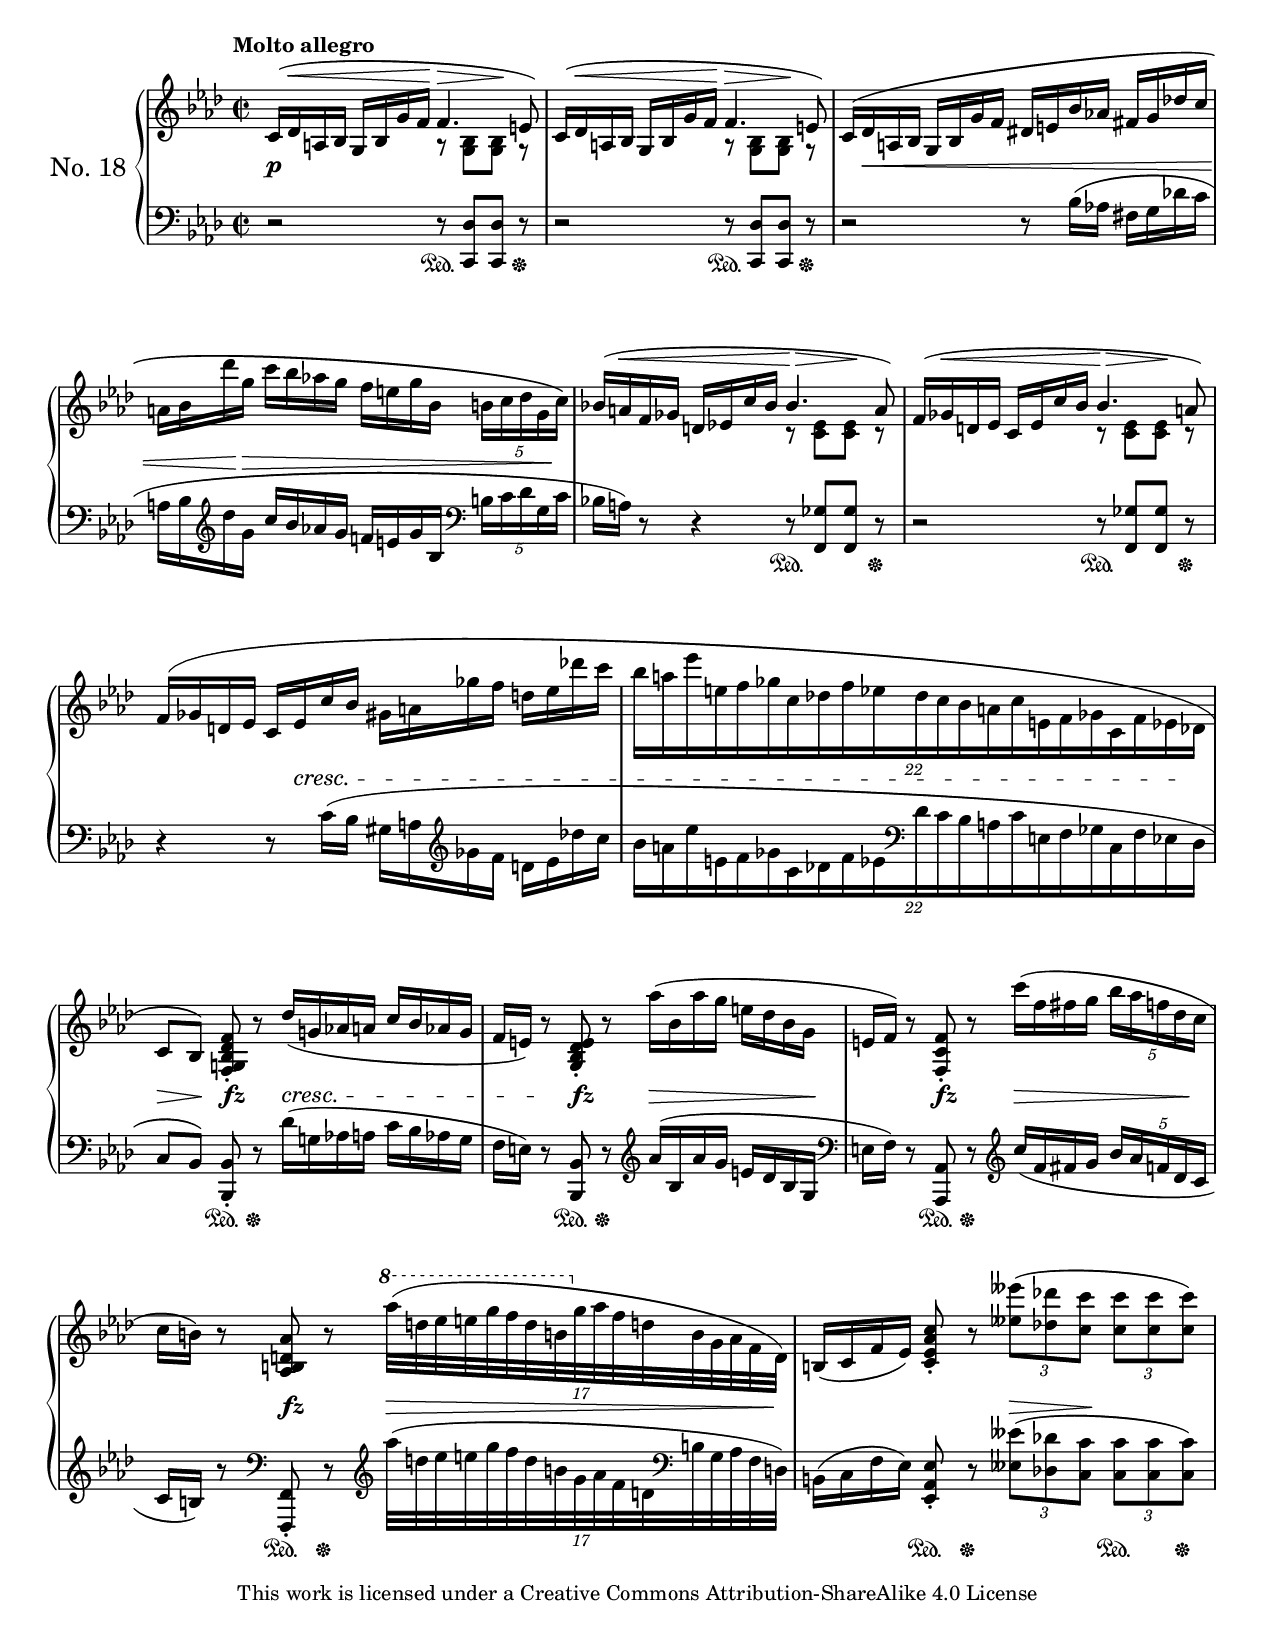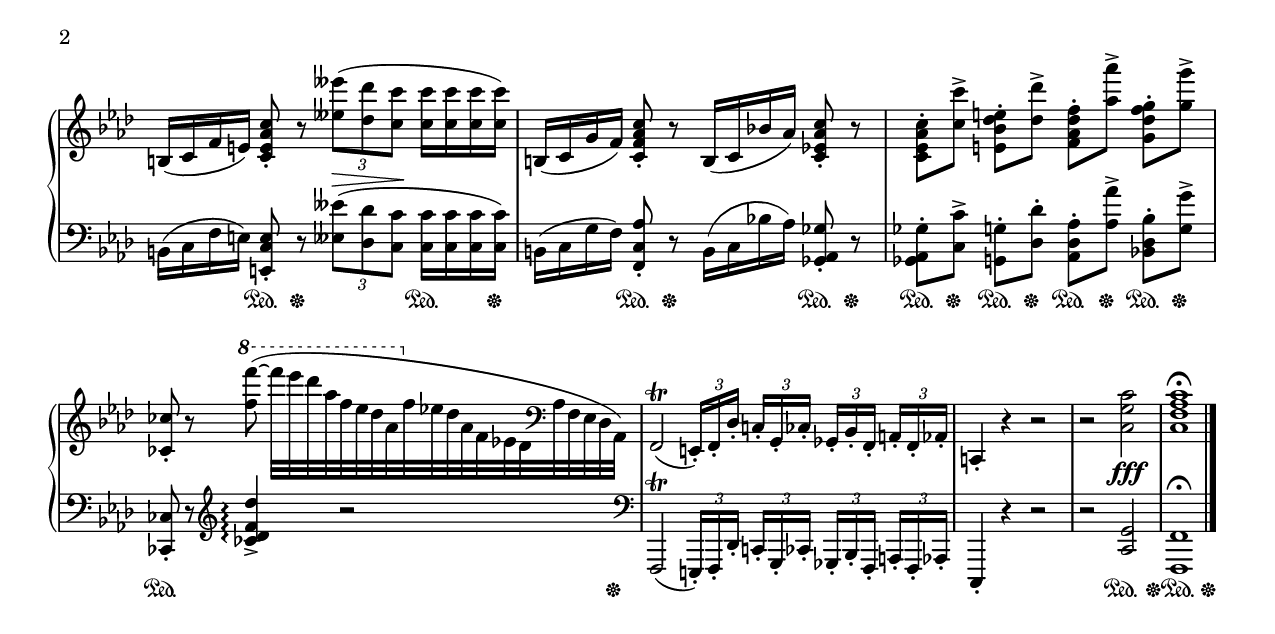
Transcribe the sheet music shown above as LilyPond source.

\version "2.24.0"

\include "includes/header-paper.ily"
%...+....1....+....2....+....3....+....4....+....5....+....6....+....7....+....

\version "2.24.0"
\language "english"

\include "global-variables.ily"

%%% Positions and shapes %%%

slurPositionA = \tweak positions #'(4 . 4) \etc
slurPositionB = \tweak positions #'(5 . 5) \etc

%%% Music %%%

global = {
  \time 2/2
  \key f \minor
  \accidentalStyle piano
  
  % Group sixteenth notes by fours
  \set Timing.beamExceptions = #'()
  \set Timing.baseMoment = #(ly:make-moment 1/4)
  \set Timing.beatStructure = 1,1,1,1
}


rightHand = \relative {
  \clef treble
  \global
  \set Score.tempoHideNote = ##t 
  \tempo "Molto allegro" 4 = 92
  
  c'16-\slurPositionA ^( \dynamicInsideSlur df^\< a bf  g bf g' f\!  
    << 
      << { \dynamicInsideSlur f4. e8) } { s4^\> s16\! s s8 } >>
      \new Voice { \voiceTwo r8 <g, bf>[ q] r  } 
    >> |
  c16-\slurPositionA ^( \dynamicInsideSlur df^\< a bf  g bf g' f\!  
    << 
      << { \dynamicInsideSlur f4. e8) } { s4^\> s16\! s s8 } >>
      \new Voice { \voiceTwo r8 <g, bf>[ q] r  } 
    >> |
  c16^\( df a bf  g bf g' f  ds e bf' af  fs g df' c |
  a16 bf df' g,  c bf af g  f e g bf,  \tuplet 5/4 { b16 c df g, c\) } |
  bf16-\slurPositionB ^( \dynamicInsideSlur a^\< f gf  d ef c' bf \stemUp
    << 
      << { \dynamicInsideSlur bf4. a8) } { s4^\> s16\! s s8 } >>
      \new Voice { \voiceTwo r8 <c, ef>[ q] r  } 
    >> \stemNeutral |
  f16-\slurPositionB ^( \dynamicInsideSlur gf^\< d ef  c ef c' bf \stemUp
    << 
      << { \dynamicInsideSlur bf4. a8) } { s4^\> s16\! s s8 } >>
      \new Voice { \voiceTwo r8 <c, ef>[ q] r  } 
    >> \stemNeutral |
  f16( gf d ef  c ef c' bf  gs a gf' f  d ef df' c |
  \tuplet 22/16 { bf[ a ef' e, f gf c, df f ef df c bf a c e, f gf 
    c, f ef df] } |
  
  \barNumberCheck 9
  c8 bf) <f g bf df f>-. r  df''16( g, af a  c bf af g |
  f16 e) r8 <g, bf df e>-. r  af''16( bf, af' g  e df bf g |
  e16 f) r8 <f, c' f>-. r  c'''16( f, fs g \tuplet 5/4 { bf af f df c } |
  c16 b) r8 <af, b d af'> r \tuplet 17/16 { \ottava 1 af'''32( d, ef e g f d b 
    \ottava 0 g af f d b g af f d) } |
  b16( c f ef) <c ef af c>8-. r \tuplet 3/2 4 { <eff' eff'>( <df df'> <c c'> 
    q q q) } |
  b,16( c f e) <c e af c>8-. r \tuplet 3/2 { <eff' eff'>( <df df'> <c c'> }
    q16 q q q) |
  b,16( c g' f) <c f af c>8-. r b16( c bf' af) <c, ef af c>8-. r |
  <c ef af c>8-. <c' c'>-> <e, bf' df e>-. <df' df'>-> <f, af df f>-.
    <af' af'>-> <g, df' f g>-. <g' g'>-> |
    
  \barNumberCheck 17
  <cf,, cf'>8-. r \ottava 1 <f'' f'>(~ f'32[ ef df af  f ef df af  \ottava 0
    f ef df af  f ef df \clef bass af  f ef df af]) |
  \tag midi { 
    \repeat unfold 8 { f32 g } \tuplet 3/2 { e16 f df'  c g cf  gf bf f
      a f af } |
  }
  \tag layout { 
    f2(\trill \tuplet 3/2 8 { e16-.)[ f-. df'-.]  c-.[ g-. cf-.]
      gf-.[ bf-. f-.]  a-.[ f-. af-.] } |
  } 
  c,4-. r r2 |
  r2 <c' g' c> |
  <c f af c>1\fermata |
  \bar "|."
}

leftHand = \relative {
  \clef bass
  \global

  r2 r8 <c, df'>[ q] r |
  r2 r8 <c df'>[ q] r |
  r2 r8 bf''16( af  fs g df' c |
  a16 bf \clef treble df' g,  c bf af g  f e g bf,  
    \clef bass \tuplet 5/4 { b16 c df g, c } |
  bf16 a) r8 r4 r8 <f, gf'>[ q] r |
  r2 r8 <f gf'>[ q] r |
  r4 r8 c''16( bf  gs a \clef treble gf' f  \stemDown d ef df' c |
  \tuplet 22/16 { bf[ a ef' e, f gf c, df f ef \clef bass df c bf a c e, f gf 
    c, f ef df] } \stemNeutral |
  
  \barNumberCheck 9
  c8 bf) <bf, bf'>-. r  df''16( g, af a  c bf af g |
  f16 e) r8 <bf, bf'> r  \clef treble af'''16( bf, af' g  e df bf g |
  \clef bass e16 f) r8 <af,, af'> r \clef treble c'''16( f, fs g 
    \tuplet 5/4 { bf af f df c } |
  c16 b) r8 \clef bass <f,, f'>-. r \clef treble \tuplet 17/16 { af''''32( d, 
    ef e g f d b g af f d \clef bass b g af f d) } |
  b16( c f ef) <ef, af ef'>8-. r \tuplet 3/2 4 { <eff' eff'>( <df df'> <c c'> 
    q q q) } |
  b16( c f e) <e, c' e>8-. r \tuplet 3/2 { <eff' eff'>( <df df'> <c c'> }
    q16 q q q) |
  b16( c g' f) <f, c' af'>8-. r b16( c bf' af) <gf, af gf'>8-. r |
  <gf af gf'>8-. <c c'>-> <g g'>-. <df' df'>-. <af df af'>-. <af' af'>->
    <bf, df bf'>-. <g' g'>-> |
    
  \barNumberCheck 17
  <cf,, cf'>8-. r \clef treble <cf'' df f df'>4->\arpeggio r2 |
  \tag midi { 
    \repeat unfold 8 { f32 g } \tuplet 3/2 { e16 f df'  c g cf  gf bf f  
      a f af } |
  }
  \tag layout { 
    \clef bass f,,,2(\trill \tuplet 3/2 8 { e16-.)[ f-. df'-.]  c-.[ g-. cf-.]
      gf-.[ bf-. f-.]  a-.[ f-. af-.] } |
  }
  c,4-. r r2 |
  r2 <c' g'> |
  <f, f'>1\fermata |
}

dynamics = {
  s1\p |
  s1 |
  s16 s\< s8 s2. |
  s8 s16\! s\> s2 s8. s16\! |
  s1 * 2 |
  s4 s16 s\cresc s8 s2 |
  s2... s16\! |
  
  \barNumberCheck 9
  s8\> s\! s4\fz s2\cresc |
  s8 s\! s4\fz s\> s8. s16\! |
  s4 s\fz s\> s8. s16\! |
  s4 s\fz s\> s8.. s32\! |
  s2 \tuplet 3/2 { s4\> s8\! } s4 |
  s2 \tuplet 3/2 { s4\> s8\! } s4 |
  s1 * 2 |
  
  \barNumberCheck 17 
  s1 * 3 |
  s2 s\fff |
  s1 |
}

pedal = {
  s2 s4.\sustainOn s8\sustainOff |
  s2 s4.\sustainOn s8\sustainOff |
  s1 * 2 |
  s2 s4.\sustainOn s8\sustainOff |
  s2 s4.\sustainOn s8\sustainOff |
  s1 * 2 |
  
  \barNumberCheck 9
  \repeat unfold 4 { s4 s8\sustainOn s\sustainOff s2 | }
  s4 s8\sustainOn s\sustainOff s4 \tuplet 3/2 { s4\sustainOn s8\sustainOff } |
  s4 s8\sustainOn s\sustainOff s4 s8.\sustainOn s16\sustainOff |
  s4 s8\sustainOn s\sustainOff s4 s8\sustainOn s\sustainOff |
  s8\sustainOn s\sustainOff s8\sustainOn s\sustainOff s8\sustainOn s\sustainOff
    s8\sustainOn s\sustainOff |
  
  \barNumberCheck 17
  s2....\sustainOn s32\sustainOff |
  s1 * 2 |
  s2 s\sustainOn |
  s2..\sustainOff\sustainOn s8\sustainOff |
}

preludeEighteenMusic = \score { 
  \keepWithTag #'layout
  \new PianoStaff \with { 
    instrumentName = \markup \huge "No. 18"
  } <<
    \new Staff = "upper" \rightHand
    \new Dynamics \dynamics
    \new Staff = "lower" \leftHand
    \new Dynamics \pedal
  >>
  \layout {}
}

preludeEighteenMidi = \book {
  \bookOutputName "prelude-op28-no18"
  \score { 
    \keepWithTag #'midi
    <<
      \new Staff = "upper" << \rightHand \dynamics \pedal >> 
      \new Staff = "lower" << \leftHand \dynamics \pedal >> 
    >>
    \midi {}
  }
}


\paper {
  ragged-last-bottom = ##t
  min-systems-per-page = 0
  system-system-spacing =
    #'((basic-distance . 12) 
       (minimum-distance . 8)
       (padding . 1)
       (stretchability . 60))
}

\preludeEighteenMusic
\preludeEighteenMidi
